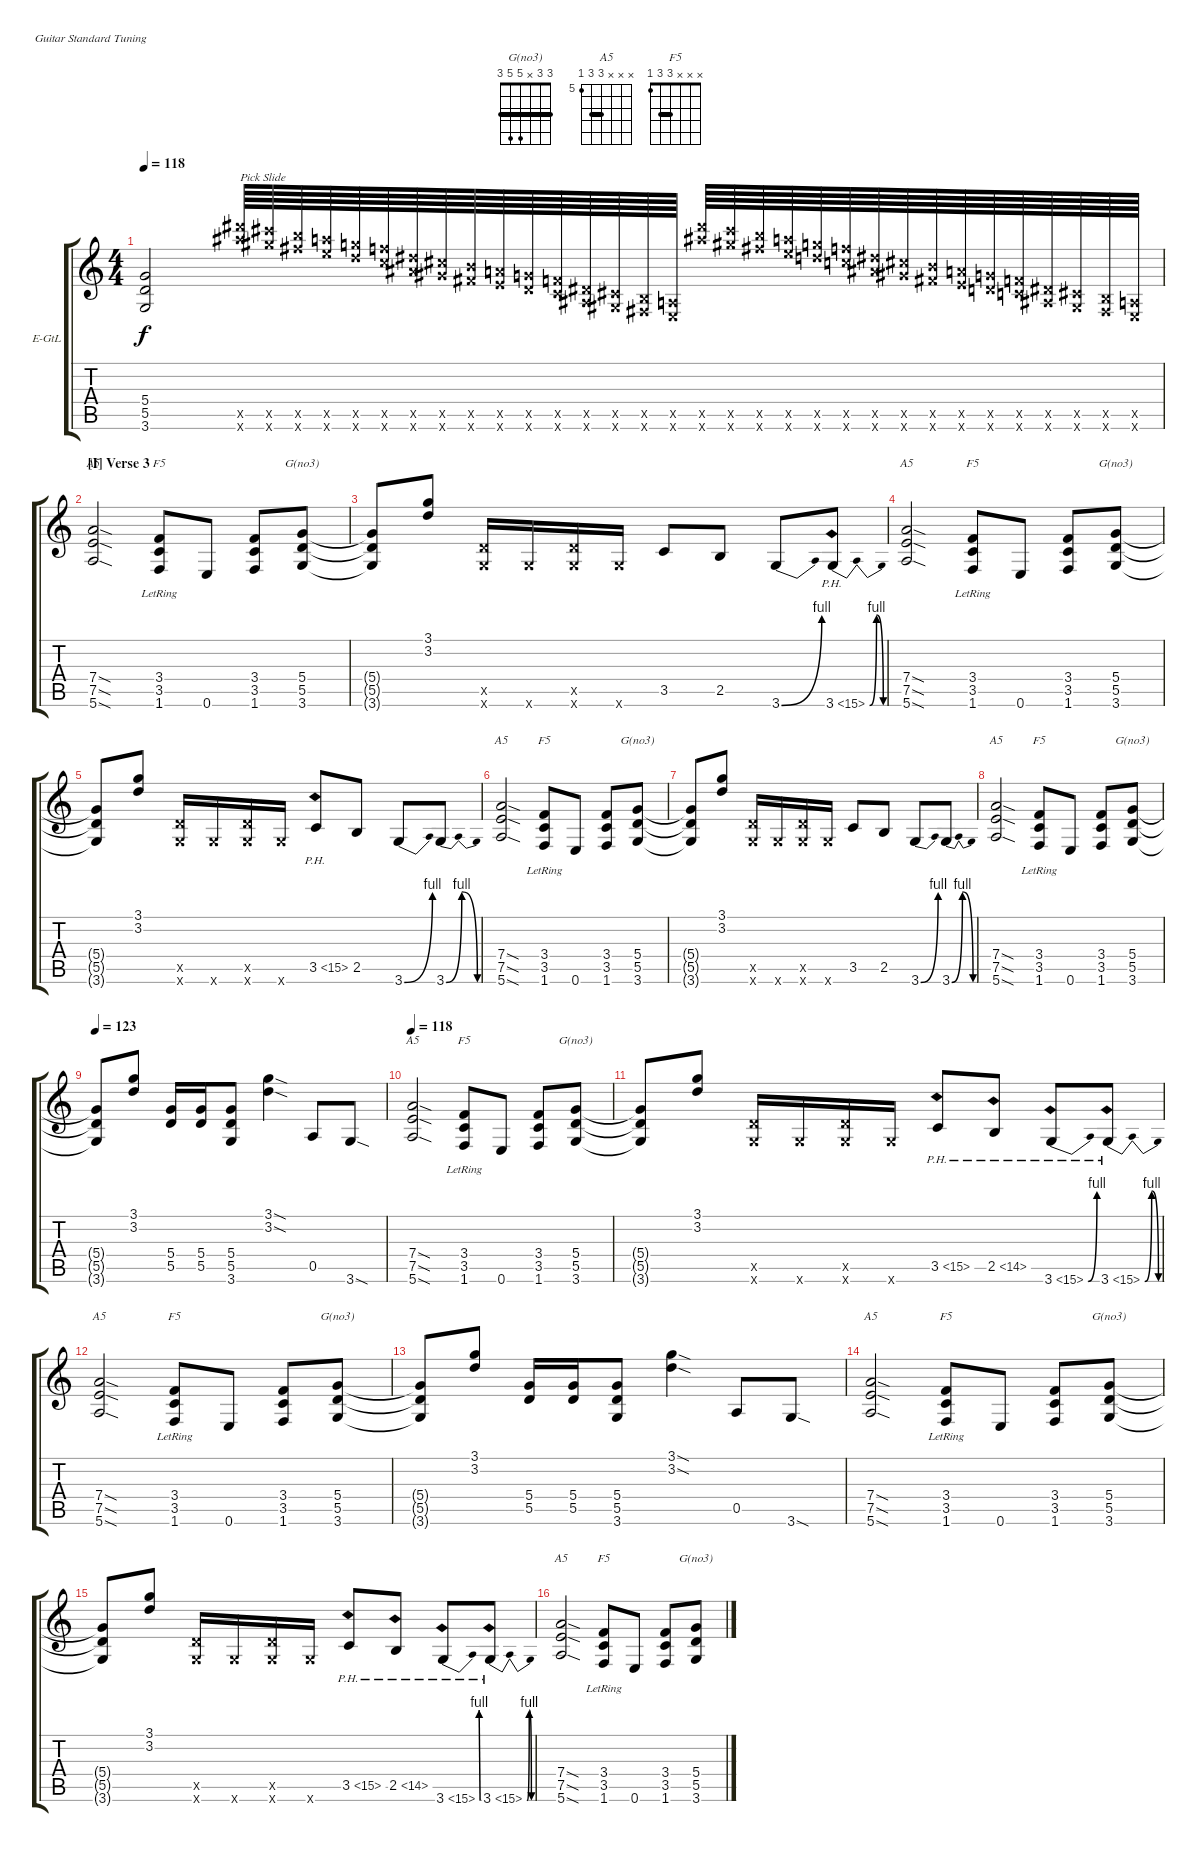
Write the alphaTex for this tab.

\bracketExtendMode groupsimilarinstruments
\firstSystemTrackNameOrientation horizontal
\otherSystemsTrackNameOrientation horizontal
\track ("Vivian Campbell L" "E-GtL") {instrument distortionguitar}
\staff {score tabs}
\tuning (E4 B3 G3 D3 A2 E2)
\chord ("G(no3)" 3 3 x 5 5 3) {barre (3 3)}
\chord ("A5" x x x 7 7 5) {firstfret 5 barre 7}
\chord ("F5" x x x 3 3 1) {barre 3}
\ts (4 4)
\tempo 118
\clef g2
\scale
0.296364
\ks c
(5.4{t} 5.5{t} 3.6{t}).2{dy f} (30.6{x} 30.5{x}).64{txt "Pick Slide"} (28.6{x} 28.5{x}).64 (26.6{x} 26.5{x}).64 (24.6{x} 24.5{x}).64 (22.6{x} 22.5{x}).64 (20.5{x} 20.6{x}).64 (18.5{x} 18.6{x}).64 (16.6{x} 16.5{x}).64 (14.6{x} 14.5{x}).64 (12.6{x} 12.5{x}).64 (10.6{x} 10.5{x}).64 (8.6{x} 8.5{x}).64 (6.6{x} 6.5{x}).64 (4.6{x} 4.5{x}).64 (2.6{x} 2.5{x}).64 (0.6{x} 0.5{x}).64 (30.6{x} 30.5{x}).64 (28.6{x} 28.5{x}).64 (26.6{x} 26.5{x}).64 (24.6{x} 24.5{x}).64 (22.6{x} 22.5{x}).64 (20.5{x} 20.6{x}).64 (18.5{x} 18.6{x}).64 (16.6{x} 16.5{x}).64 (14.6{x} 14.5{x}).64 (12.6{x} 12.5{x}).64 (10.6{x} 10.5{x}).64 (8.6{x} 8.5{x}).64 (6.6{x} 6.5{x}).64 (4.6{x} 4.5{x}).64 (2.6{x} 2.5{x}).64 (0.6{x} 0.5{x}).64 |
\section ("I" "Verse 3")
(7.4{sod} 7.5{sod} 5.6{sod}).2{ch "A5"} (3.4{lr} 3.5{lr} 1.6).8{ch "F5"} 0.6.8 (3.4 3.5 1.6).8 (5.4 5.5 3.6).8{ch "G(no3)"} |
(5.4{t} 5.5{t} 3.6{t}).8 (3.1 3.2).8 (3.6{x} 5.5{x}).16 3.6{x}.16 (3.6{x} 5.5{x}).16 3.6{x}.16 3.5.8 2.5.8 3.6{be (bend 0 0 10.2 4)}.8 3.6{be (bendrelease 0 0 5.3999999999999995 4 17.4 4 25.2 0) ph 12}.8 |
(7.4{sod} 7.5{sod} 5.6{sod}).2{ch "A5"} (3.4{lr} 3.5{lr} 1.6).8{ch "F5"} 0.6.8 (3.4 3.5 1.6).8 (5.4 5.5 3.6).8{ch "G(no3)"} |
(5.4{t} 5.5{t} 3.6{t}).8 (3.1 3.2).8 (3.6{x} 5.5{x}).16 3.6{x}.16 (3.6{x} 5.5{x}).16 3.6{x}.16 3.5{ph 12}.8 2.5.8 3.6{be (bend 0 0 10.2 4)}.8 3.6{be (bendrelease 0 0 5.3999999999999995 4 17.4 4 25.2 0)}.8 |
(7.4{sod} 7.5{sod} 5.6{sod}).2{ch "A5"} (3.4{lr} 3.5{lr} 1.6).8{ch "F5"} 0.6.8 (3.4 3.5 1.6).8 (5.4 5.5 3.6).8{ch "G(no3)"} |
(5.4{t} 5.5{t} 3.6{t}).8 (3.1 3.2).8 (3.6{x} 5.5{x}).16 3.6{x}.16 (3.6{x} 5.5{x}).16 3.6{x}.16 3.5.8 2.5.8 3.6{be (bend 0 0 10.2 4)}.8 3.6{be (bendrelease 0 0 5.3999999999999995 4 17.4 4 25.2 0)}.8 |
(7.4{sod} 7.5{sod} 5.6{sod}).2{ch "A5"} (3.4{lr} 3.5{lr} 1.6).8{ch "F5"} 0.6.8 (3.4 3.5 1.6).8 (5.4 5.5 3.6).8{ch "G(no3)"} |
\tempo 123
(5.4{t} 5.5{t} 3.6{t}).8 (3.1 3.2).8 (5.5 5.4).16 (5.5 5.4).16 (3.6 5.5 5.4).8 (3.2{sod} 3.1{sod}).4 0.5.8 3.6{sod}.8 |
\tempo 118
(7.4{sod} 7.5{sod} 5.6{sod}).2{ch "A5"} (3.4{lr} 3.5{lr} 1.6).8{ch "F5"} 0.6.8 (3.4 3.5 1.6).8 (5.4 5.5 3.6).8{ch "G(no3)"} |
(5.4{t} 5.5{t} 3.6{t}).8 (3.1 3.2).8 (3.6{x} 5.5{x}).16 3.6{x}.16 (3.6{x} 5.5{x}).16 3.6{x}.16 3.5{ph 12}.8 2.5{ph 12}.8 3.6{be (bend 0 0 10.2 4) ph 12}.8 3.6{be (bendrelease 0 0 5.3999999999999995 4 17.4 4 25.2 0) ph 12}.8 |
(7.4{sod} 7.5{sod} 5.6{sod}).2{ch "A5"} (3.4{lr} 3.5{lr} 1.6).8{ch "F5"} 0.6.8 (3.4 3.5 1.6).8 (5.4 5.5 3.6).8{ch "G(no3)"} |
(5.4{t} 5.5{t} 3.6{t}).8 (3.1 3.2).8 (5.5 5.4).16 (5.5 5.4).16 (3.6 5.5 5.4).8 (3.2{sod} 3.1{sod}).4 0.5.8 3.6{sod}.8 |
(7.4{sod} 7.5{sod} 5.6{sod}).2{ch "A5"} (3.4{lr} 3.5{lr} 1.6).8{ch "F5"} 0.6.8 (3.4 3.5 1.6).8 (5.4 5.5 3.6).8{ch "G(no3)"} |
(5.4{t} 5.5{t} 3.6{t}).8 (3.1 3.2).8 (3.6{x} 5.5{x}).16 3.6{x}.16 (3.6{x} 5.5{x}).16 3.6{x}.16 3.5{ph 12}.8 2.5{ph 12}.8 3.6{be (bend 0 0 10.2 4) ph 12}.8 3.6{be (bendrelease 0 0 5.3999999999999995 4 17.4 4 25.2 0) ph 12}.8 |
(7.4{sod} 7.5{sod} 5.6{sod}).2{ch "A5"} (3.4{lr} 3.5{lr} 1.6).8{ch "F5"} 0.6.8 (3.4 3.5 1.6).8 (5.4 5.5 3.6).8{ch "G(no3)"}
